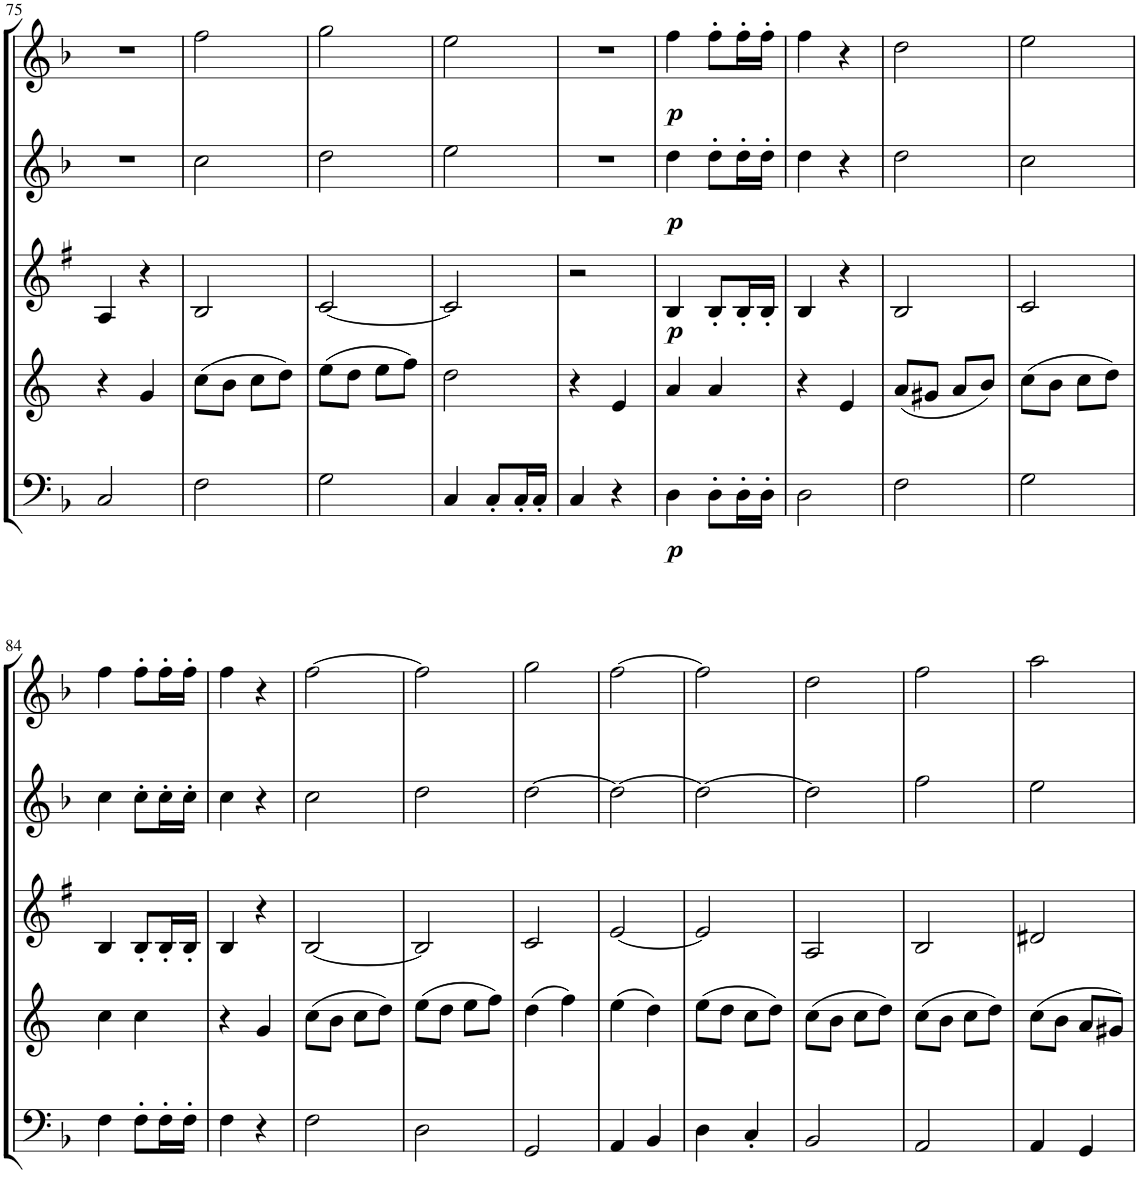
**kern	**dynam	**kern	**kern	**dynam	**kern	**dynam	**kern	**dynam
*part5	*part5	*part4	*part3	*part3	*part2	*part2	*part1	*part1
*staff5	*staff5	*staff4	*staff3	*staff3	*staff2	*staff2	*staff1	*staff1
*I"Bassoon	*	*I"Horn in F	*I"Bb Clarinet	*	*I"Oboe	*	*I"Flute	*
*I'Bsn	*	*I'Hn	*I'Cl	*	*I'Ob	*	*I'Fl	*
!!LO:PB:g=z
*clefF4	*	*clefG2	*clefG2	*	*clefG2	*	*clefG2	*
*	*	*Trd4c7	*Trd1c2	*	*	*	*	*
*k[b-]	*	*k[]	*k[f#]	*	*k[b-]	*	*k[b-]	*
*M2/4	*	*M2/4	*M2/4	*	*M2/4	*	*M2/4	*
=75	=75	=75	=75	=75	=75	=75	=75	=75
2C/	.	4r	4A/	.	2r	.	2r	.
.	.	4g/	4r	.	.	.	.	.
=76	=76	=76	=76	=76	=76	=76	=76	=76
2F\	.	(8cc\L	2B/	.	2cc\	.	2ff\	.
.	.	8b\J	.	.	.	.	.	.
.	.	8cc\L	.	.	.	.	.	.
.	.	8dd\J)	.	.	.	.	.	.
=77	=77	=77	=77	=77	=77	=77	=77	=77
2G\	.	(8ee\L	[2c/	.	2dd\	.	2gg\	.
.	.	8dd\J	.	.	.	.	.	.
.	.	8ee\L	.	.	.	.	.	.
.	.	8ff\J)	.	.	.	.	.	.
=78	=78	=78	=78	=78	=78	=78	=78	=78
4C/	.	2dd\	2c/]	.	2ee\	.	2ee\	.
8C'/L	.	.	.	.	.	.	.	.
16C'/L	.	.	.	.	.	.	.	.
16C'/JJ	.	.	.	.	.	.	.	.
=79	=79	=79	=79	=79	=79	=79	=79	=79
4C/	.	4r	2r	.	2r	.	2r	.
4r	.	4e/	.	.	.	.	.	.
=80	=80	=80	=80	=80	=80	=80	=80	=80
!	!LO:DY:b	!	!	!LO:DY:b	!	!LO:DY:b	!	!LO:DY:b
4D\	p	4a/	4B/	p	4dd\	p	4ff\	p
8D'\L	.	4a/	8B'/L	.	8dd'\L	.	8ff'\L	.
16D'\L	.	.	16B'/L	.	16dd'\L	.	16ff'\L	.
16D'\JJ	.	.	16B'/JJ	.	16dd'\JJ	.	16ff'\JJ	.
=81	=81	=81	=81	=81	=81	=81	=81	=81
2D\	.	4r	4B/	.	4dd\	.	4ff\	.
.	.	4e/	4r	.	4r	.	4r	.
=82	=82	=82	=82	=82	=82	=82	=82	=82
2F\	.	(8a/L	2B/	.	2dd\	.	2dd\	.
.	.	8g#X/J	.	.	.	.	.	.
.	.	8a/L	.	.	.	.	.	.
.	.	8b/J)	.	.	.	.	.	.
=83	=83	=83	=83	=83	=83	=83	=83	=83
2G\	.	(8cc\L	2c/	.	2cc\	.	2ee\	.
.	.	8b\J	.	.	.	.	.	.
.	.	8cc\L	.	.	.	.	.	.
.	.	8dd\J)	.	.	.	.	.	.
!!LO:LB:g=z
=84	=84	=84	=84	=84	=84	=84	=84	=84
4F\	.	4cc\	4B/	.	4cc\	.	4ff\	.
8F'\L	.	4cc\	8B'/L	.	8cc'\L	.	8ff'\L	.
16F'\L	.	.	16B'/L	.	16cc'\L	.	16ff'\L	.
16F'\JJ	.	.	16B'/JJ	.	16cc'\JJ	.	16ff'\JJ	.
=85	=85	=85	=85	=85	=85	=85	=85	=85
4F\	.	4r	4B/	.	4cc\	.	4ff\	.
4r	.	4g/	4r	.	4r	.	4r	.
=86	=86	=86	=86	=86	=86	=86	=86	=86
2F\	.	(8cc\L	[2B/	.	2cc\	.	[2ff\	.
.	.	8b\J	.	.	.	.	.	.
.	.	8cc\L	.	.	.	.	.	.
.	.	8dd\J)	.	.	.	.	.	.
=87	=87	=87	=87	=87	=87	=87	=87	=87
2D\	.	(8ee\L	2B/]	.	2dd\	.	2ff\]	.
.	.	8dd\J	.	.	.	.	.	.
.	.	8ee\L	.	.	.	.	.	.
.	.	8ff\J)	.	.	.	.	.	.
=88	=88	=88	=88	=88	=88	=88	=88	=88
2GG/	.	(4dd\	2c/	.	[2dd\	.	2gg\	.
.	.	4ff\)	.	.	.	.	.	.
=89	=89	=89	=89	=89	=89	=89	=89	=89
4AA/	.	(4ee\	[2e/	.	2dd\_	.	[2ff\	.
4BB-/	.	4dd\)	.	.	.	.	.	.
=90	=90	=90	=90	=90	=90	=90	=90	=90
4D\	.	(8ee\L	2e/]	.	2dd\_	.	2ff\]	.
.	.	8dd\J	.	.	.	.	.	.
4C'/	.	8cc\L	.	.	.	.	.	.
.	.	8dd\J)	.	.	.	.	.	.
=91	=91	=91	=91	=91	=91	=91	=91	=91
2BB-/	.	(8cc\L	2A/	.	2dd\]	.	2dd\	.
.	.	8b\J	.	.	.	.	.	.
.	.	8cc\L	.	.	.	.	.	.
.	.	8dd\J)	.	.	.	.	.	.
=92	=92	=92	=92	=92	=92	=92	=92	=92
2AA/	.	(8cc\L	2B/	.	2ff\	.	2ff\	.
.	.	8b\J	.	.	.	.	.	.
.	.	8cc\L	.	.	.	.	.	.
.	.	8dd\J)	.	.	.	.	.	.
=93	=93	=93	=93	=93	=93	=93	=93	=93
4AA/	.	(8cc\L	2d#X/	.	2ee\	.	2aa\	.
.	.	8b\J	.	.	.	.	.	.
4GG/	.	8a/L	.	.	.	.	.	.
.	.	8g#X/J)	.	.	.	.	.	.
=	=	=	=	=	=	=	=	=
*-	*-	*-	*-	*-	*-	*-	*-	*-
